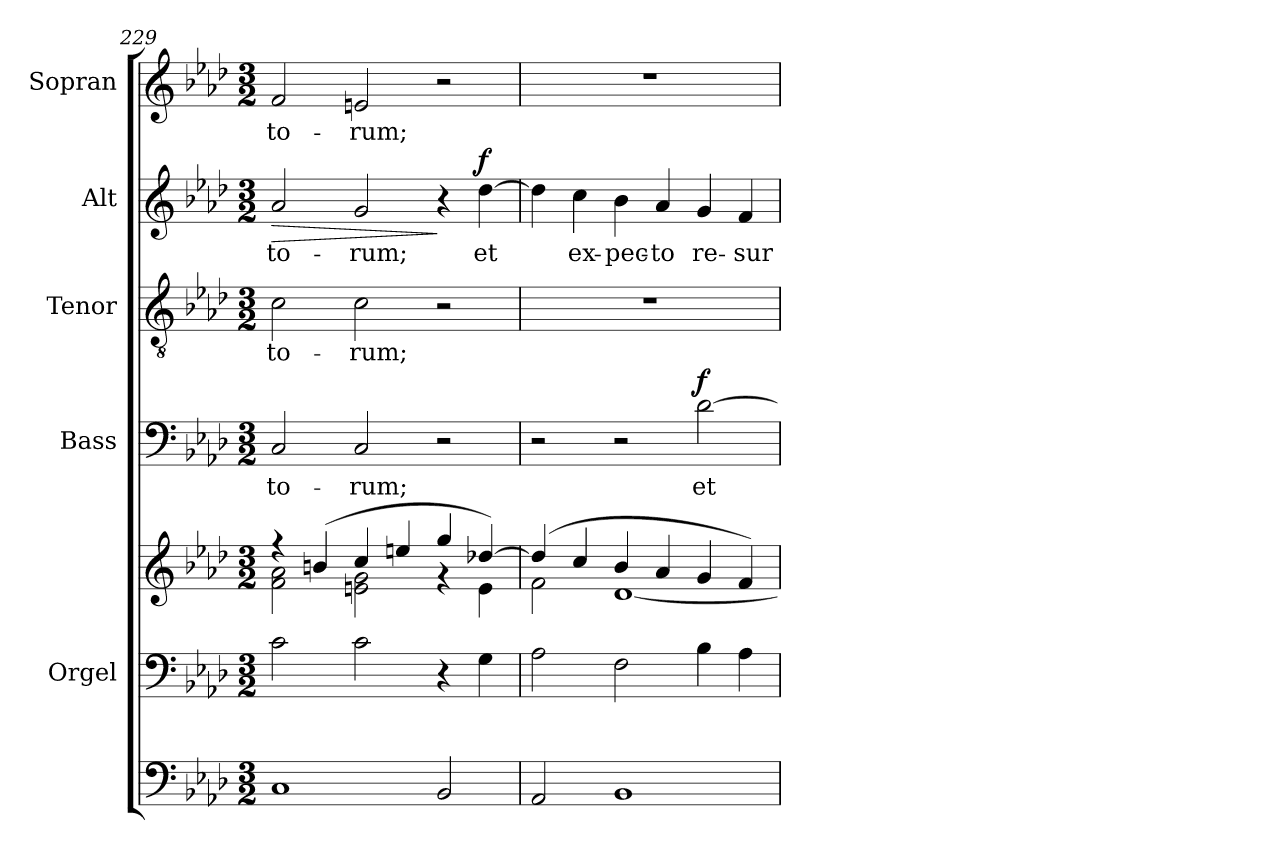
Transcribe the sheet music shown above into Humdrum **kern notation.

**kern	**kern	**kern	**kern	**text	**dynam	**kern	**text	**kern	**text	**dynam	**kern	**text
*part6	*part5	*part5	*part4	*part4	*part4	*part3	*part3	*part2	*part2	*part2	*part1	*part1
*staff7	*staff6	*staff5	*staff4	*staff4	*staff4	*staff3	*staff3	*staff2	*staff2	*staff2	*staff1	*staff1
*	*I"Orgel	*	*I"Bass	*	*	*I"Tenor	*	*I"Alt	*	*	*I"Sopran	*
*	*I'Org.	*	*I'B	*	*	*I'T	*	*I'A	*	*	*I'S	*
*clefF4	*clefF4	*clefG2	*clefF4	*	*	*clefGv2	*	*clefG2	*	*	*clefG2	*
*ITrd7c12	*	*	*	*	*	*	*	*	*	*	*	*
*k[b-e-a-d-]	*k[b-e-a-d-]	*k[b-e-a-d-]	*k[b-e-a-d-]	*	*	*k[b-e-a-d-]	*	*k[b-e-a-d-]	*	*	*k[b-e-a-d-]	*
*A-:	*A-:	*A-:	*A-:	*	*	*A-:	*	*A-:	*	*	*A-:	*
*M3/2	*M3/2	*M3/2	*M3/2	*	*	*M3/2	*	*M3/2	*	*	*M3/2	*
=229	=229	=229	=229	=229	=229	=229	=229	=229	=229	=229	=229	=229
*	*	*^	*	*	*	*	*	*	*	*	*	*
!	!	!	!	!	!LO:LY:b	!	!	!LO:LY:b	!	!LO:LY:b	!LO:HP:b	!	!LO:LY:b
1CC	2c\	4rff	2f\ 2a-\	2C/	-to-	.	2c\	-to-	2a-/	-to-	>	2f/	-to-
.	.	(4bn/	.	.	.	.	.	.	.	.	.	.	.
!	!	!	!	!	!LO:LY:b	!	!	!LO:LY:b	!	!LO:LY:b	!	!	!LO:LY:b
.	2c\	4cc/	2en\ 2g\	2C/	-rum;	.	2c\	-rum;	2g/	-rum;	.	2en/	-rum;
.	.	4een/	.	.	.	.	.	.	.	.	.	.	.
2BBB-/	4r	4gg/	4rf	2r	.	.	2r	.	4r	.	]	2r	.
!	!	!	!	!	!	!	!	!	!	!LO:LY:b	!LO:DY:a	!	!
.	4G\	[>4dd-X/)	4e\	.	.	.	.	.	[4dd-\	et	f	.	.
!!LO:PB:g=z
=230	=230	=230	=230	=230	=230	=230	=230	=230	=230	=230	=230	=230	=230
2AAA-/	2A-\	(4dd-/]	2f\	2r	.	.	1.r	.	4dd-\]	.	.	1.r	.
!	!	!	!	!	!	!	!	!	!	!LO:LY:b	!	!	!
.	.	4cc/	.	.	.	.	.	.	4cc\	ex-	.	.	.
!	!	!	!	!	!	!	!	!	!	!LO:LY:b	!	!	!
1BBB-	2F\	4b-/	[<1d-	2r	.	.	.	.	4b-\	-pec-	.	.	.
!	!	!	!	!	!	!	!	!	!	!LO:LY:b	!	!	!
.	.	4a-/	.	.	.	.	.	.	4a-/	-to	.	.	.
!	!	!	!	!	!LO:LY:b	!LO:DY:a	!	!	!	!LO:LY:b	!	!	!
.	4B-\	4g/	.	[2d-\	et	f	.	.	4g/	re-	.	.	.
!	!	!	!	!	!	!	!	!	!	!LO:LY:b	!	!	!
.	4A-\	4f/)	.	.	.	.	.	.	4f/	-sur-	.	.	.
*	*	*v	*v	*	*	*	*	*	*	*	*	*	*
=	=	=	=	=	=	=	=	=	=	=	=	=
*-	*-	*-	*-	*-	*-	*-	*-	*-	*-	*-	*-	*-
